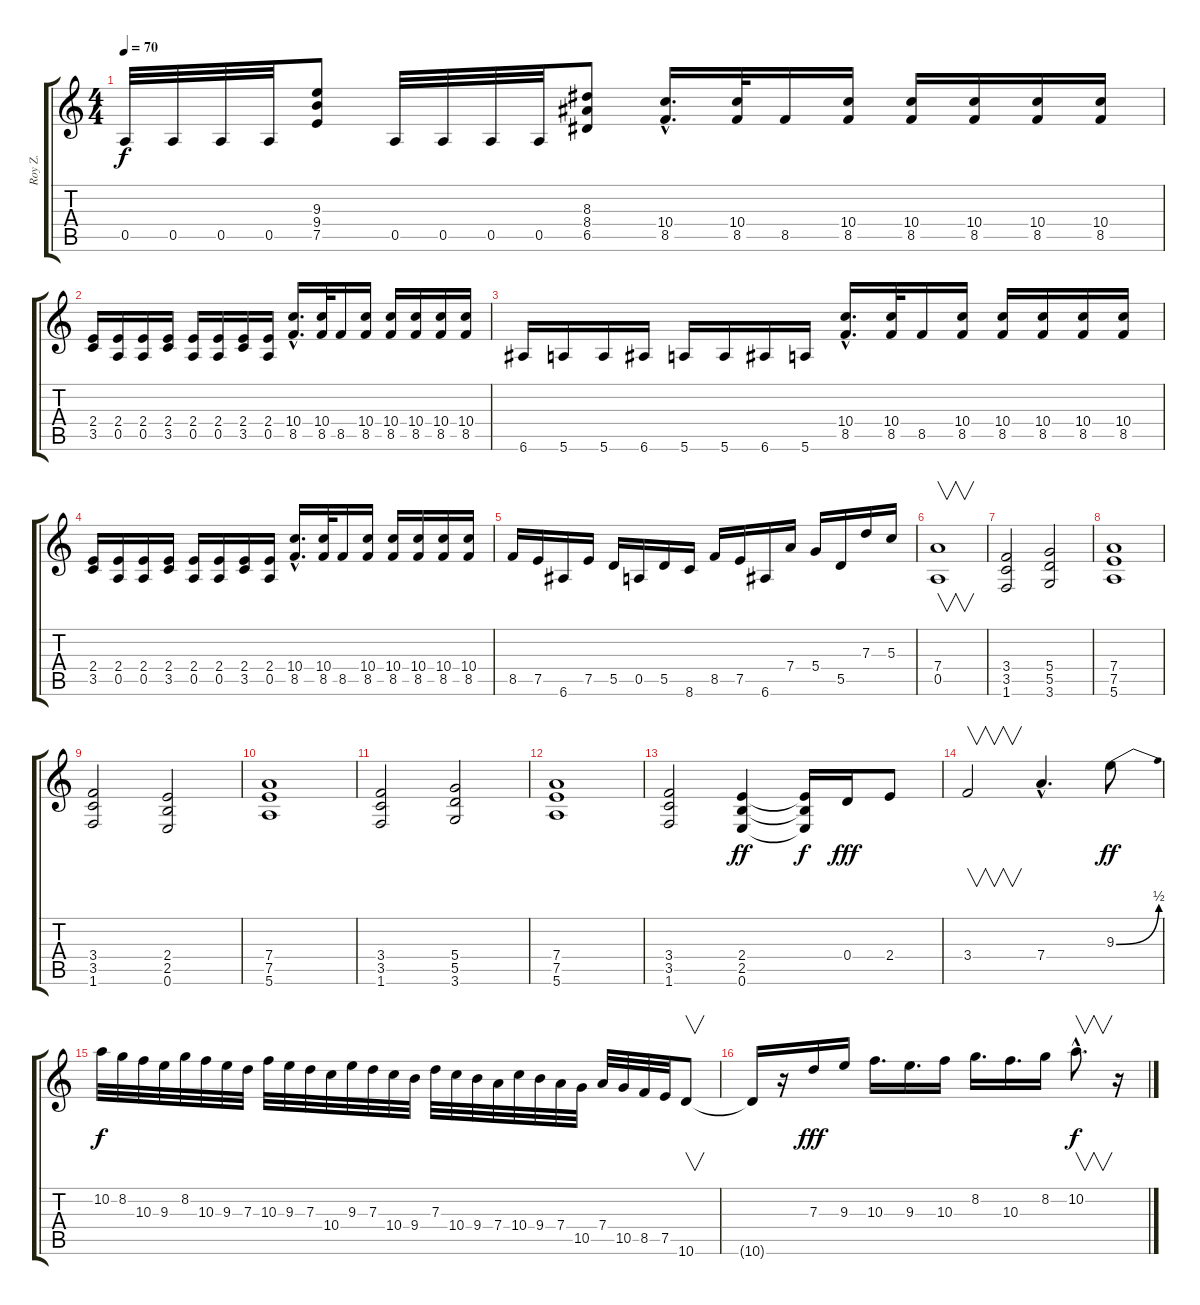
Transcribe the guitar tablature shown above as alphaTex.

\track ("Roy Z." "Roy Z.") {instrument distortionguitar}
\staff {score tabs}
\tuning (E4 B3 G3 D3 A2 E2) {hide}
\ts (4 4)
\tempo 70
\clef g2
\ks c
0.5.32{dy f} 0.5.32 0.5.32 0.5.32 (9.3 9.4 7.5).8 0.5.32 0.5.32 0.5.32 0.5.32 (8.3 8.4 6.5).8 (10.4{hac} 8.5{hac}).16{d} (10.4 8.5).32 8.5.16 (10.4 8.5).16 (10.4 8.5).16 (10.4 8.5).16 (10.4 8.5).16 (10.4 8.5).16 |
(2.4 3.5).16 (2.4 0.5).16 (2.4 0.5).16 (2.4 3.5).16 (2.4 0.5).16 (2.4 0.5).16 (2.4 3.5).16 (2.4 0.5).16 (10.4{hac} 8.5{hac}).16{d} (10.4 8.5).32 8.5.16 (10.4 8.5).16 (10.4 8.5).16 (10.4 8.5).16 (10.4 8.5).16 (10.4 8.5).16 |
6.6.16 5.6.16 5.6.16 6.6.16 5.6.16 5.6.16 6.6.16 5.6.16 (10.4{hac} 8.5{hac}).16{d} (10.4 8.5).32 8.5.16 (10.4 8.5).16 (10.4 8.5).16 (10.4 8.5).16 (10.4 8.5).16 (10.4 8.5).16 |
(2.4 3.5).16 (2.4 0.5).16 (2.4 0.5).16 (2.4 3.5).16 (2.4 0.5).16 (2.4 0.5).16 (2.4 3.5).16 (2.4 0.5).16 (10.4{hac} 8.5{hac}).16{d} (10.4 8.5).32 8.5.16 (10.4 8.5).16 (10.4 8.5).16 (10.4 8.5).16 (10.4 8.5).16 (10.4 8.5).16 |
8.5.16 7.5.16 6.6.16 7.5.16 5.5.16 0.5.16 5.5.16 8.6.16 8.5.16 7.5.16 6.6.16 7.4.16 5.4.16 5.5.16 7.3.16 5.3.16 |
(7.4 0.5).1{v} |
(3.4 3.5 1.6).2 (5.4 5.5 3.6).2 |
(7.4 7.5 5.6).1 |
(3.4 3.5 1.6).2 (2.4 2.5 0.6).2 |
(7.4 7.5 5.6).1 |
(3.4 3.5 1.6).2 (5.4 5.5 3.6).2 |
(7.4 7.5 5.6).1 |
(3.4 3.5 1.6).2 (2.4 2.5 0.6).4{dy ff} (2.4{t} 2.5{t} 0.6{t}).16{dy f} 0.4.16{dy fff} 2.4.8 |
3.4.2{v} 7.4{hac}.4{d} 9.3{be (bend 0 0 60 2)}.8{dy ff} |
10.2.32{dy f} 8.2.32 10.3.32 9.3.32 8.2.32 10.3.32 9.3.32 7.3.32 10.3.32 9.3.32 7.3.32 10.4.32 9.3.32 7.3.32 10.4.32 9.4.32 7.3.32 10.4.32 9.4.32 7.4.32 10.4.32 9.4.32 7.4.32 10.5.32 7.4.32 10.5.32 8.5.32 7.5.32 10.6.8{v} |
10.6{t}.16 r.16 7.3.16{dy fff} 9.3.16 10.3.16{d} 9.3.16{d} 10.3.16 8.2.16{d} 10.3.16{d} 8.2.16 10.2{hac}.8{v d dy f} r.16
